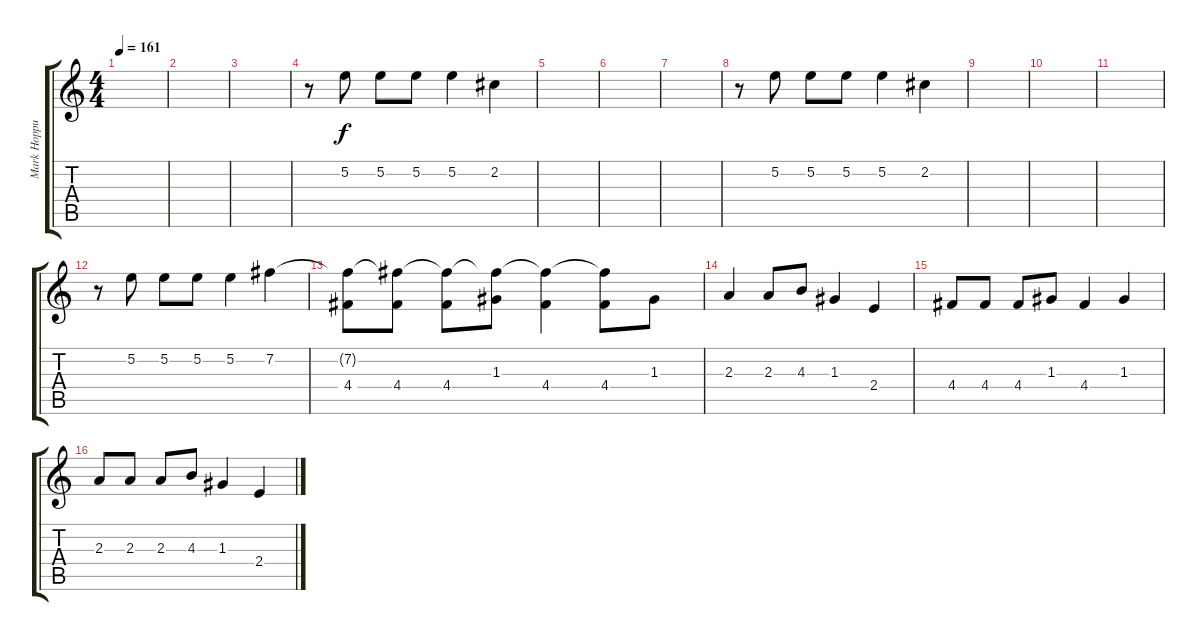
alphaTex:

\track ("Mark Hoppus - Vocal" "Mark Hoppu") {instrument lead2sawtooth}
\staff {score tabs}
\tuning (E5 B4 G4 D4 A3 E3) {hide}
\ts (4 4)
\tempo 161
\clef g2
\ks c
|
|
|
r.8{volume 16 balance 0 instrument lead1square} 5.2.8 5.2.8 5.2.8 5.2.4 2.2.4 |
|
|
|
r.8{volume 16 balance 0 instrument lead1square} 5.2.8 5.2.8 5.2.8 5.2.4 2.2.4 |
|
|
|
r.8{volume 16 balance 0 instrument lead1square} 5.2.8 5.2.8 5.2.8 5.2.4 7.2.4 |
(7.2{t} 4.4).8{volume 16 balance 8 instrument lead2sawtooth} (7.2{t} 4.4).8 (7.2{t} 4.4).8 (7.2{t} 1.3).8 (7.2{t} 4.4).4 (7.2{t} 4.4).8 1.3.8 |
2.3.4 2.3.8 4.3.8 1.3.4 2.4.4 |
4.4.8 4.4.8 4.4.8 1.3.8 4.4.4 1.3.4 |
2.3.8 2.3.8 2.3.8 4.3.8 1.3.4 2.4.4
